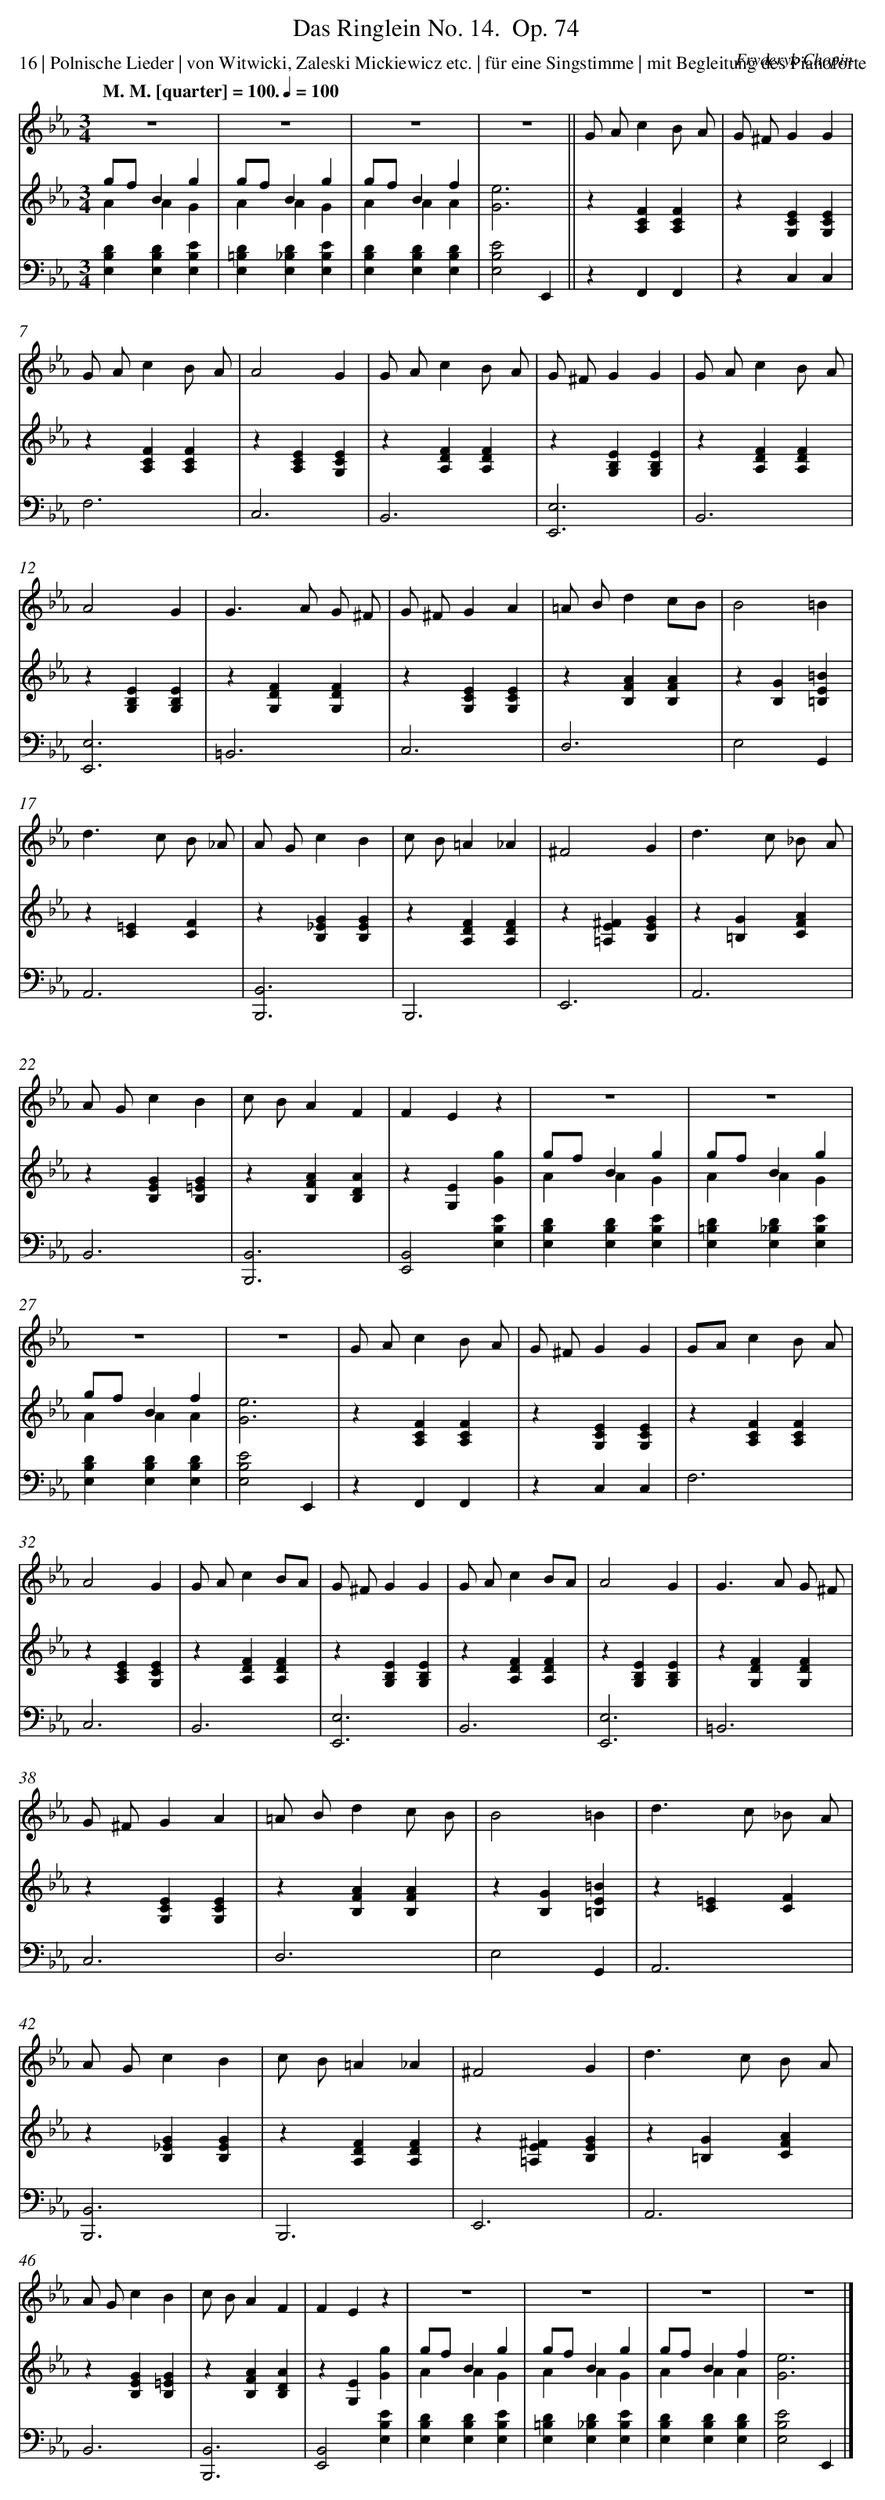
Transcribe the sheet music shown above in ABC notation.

X:1
T: Das Ringlein No. 14.	 Op. 74
C: Fryderyk Chopin
L: 1/4
M: 3/4
P: 16 | Polnische Lieder | von Witwicki, Zaleski Mickiewicz etc. | für eine Singstimme | mit Begleitung des Pianoforte
Q: "M. M. [quarter] = 100." 1/4=100
V: 1 clef=treble
V: 2 clef=treble
V: 3 clef=bass
K: Eb
[V:1] z3 |
[V:2] g/f/Bg & AAG |
[V:3] [DB,E,][DB,E,][EB,E,] |
[V:1] z3 |
[V:2] g/f/Bg & AAG |
[V:3] [D=B,E,][D_B,E,][EB,E,] |
[V:1] z3 |
[V:2] g/f/Bf & AAA |
[V:3] [DB,E,][DB,E,][DB,E,] |
[V:1] z3 ||
[V:2] [e3G3] ||
[V:3] [E2B,2E,2]E,, ||
[V:1] G/ A/cB/ A/ |
[V:2] z[FCA,][FCA,] |
[V:3] zF,,F,, |
[V:1] G/ ^F/GG |
[V:2] z[ECG,][ECG,] |
[V:3] zC,C, |
[V:1] G/ A/cB/ A/ |
[V:2] z[FCA,][FCA,] |
[V:3] F,3 |
[V:1] A2G |
[V:2] z[ECA,][ECG,] |
[V:3] C,3 |
[V:1] G/ A/cB/ A/ |
[V:2] z[FDA,][FDA,] |
[V:3] B,,3 |
[V:1] G/ ^F/GG |
[V:2] z[EB,G,][EB,G,] |
[V:3] [E,3E,,3] |
[V:1] G/ A/cB/ A/ |
[V:2] z[FDA,][FDA,] |
[V:3] B,,3 |
[V:1] A2G |
[V:2] z[EB,G,][EB,G,] |
[V:3] [E,3E,,3] |
[V:1] G>A G/ ^F/ |
[V:2] z[FDG,][FDG,] |
[V:3] =B,,3 |
[V:1] G/ ^F/GA |
[V:2] z[ECG,][ECG,] |
[V:3] C,3 |
[V:1] =A/ B/dc/B/ |
[V:2] z[AFB,][AFB,] |
[V:3] D,3 |
[V:1] B2=B |
[V:2] z[GB,][=BE=B,] |
[V:3] E,2G,, |
[V:1] d>c B/ _A/ |
[V:2] z[=EC][FC] |
[V:3] A,,3 |
[V:1] A/ G/cB |
[V:2] z[G_EB,][GEB,] |
[V:3] [B,,3B,,,3] |
[V:1] c/ B/=A_A |
[V:2] z[FDA,][FDA,] |
[V:3] B,,,3 |
[V:1] ^F2G |
[V:2] z[^FE=A,][GEB,] |
[V:3] E,,3 |
[V:1] d>c _B/ A/ |
[V:2] z[G=B,][AFC] |
[V:3] A,,3 |
[V:1] A/ G/cB |
[V:2] z[GEB,][G=EB,] |
[V:3] B,,3 |
[V:1] c/ B/AF |
[V:2] z[AFB,][ADB,] |
[V:3] [B,,3B,,,3] |
[V:1] FEz |
[V:2] z[EG,][gG] |
[V:3] [B,,2E,,2][EB,E,] |
[V:1] z3 |
[V:2] g/f/Bg & AAG |
[V:3] [DB,E,][DB,E,][EB,E,] |
[V:1] z3 |
[V:2] g/f/Bg & AAG |
[V:3] [D=B,E,][D_B,E,][EB,E,] |
[V:1] z3 |
[V:2] g/f/Bf & AAA |
[V:3] [DB,E,][DB,E,][DB,E,] |
[V:1] z3 |
[V:2] [e3G3] |
[V:3] [E2B,2E,2]E,, |
[V:1] G/ A/cB/ A/ |
[V:2] z[FCA,][FCA,] |
[V:3] zF,,F,, |
[V:1] G/ ^F/GG |
[V:2] z[ECG,][ECG,] |
[V:3] zC,C, |
[V:1] G/A/cB/ A/ |
[V:2] z[FCA,][FCA,] |
[V:3] F,3 |
[V:1] A2G |
[V:2] z[ECA,][ECG,] |
[V:3] C,3 |
[V:1] G/ A/cB/A/ |
[V:2] z[FDA,][FDA,] |
[V:3] B,,3 |
[V:1] G/ ^F/GG |
[V:2] z[EB,G,][EB,G,] |
[V:3] [E,3E,,3] |
[V:1] G/ A/cB/A/ |
[V:2] z[FDA,][FDA,] |
[V:3] B,,3 |
[V:1] A2G |
[V:2] z[EB,G,][EB,G,] |
[V:3] [E,3E,,3] |
[V:1] G>A G/ ^F/ |
[V:2] z[FDG,][FDG,] |
[V:3] =B,,3 |
[V:1] G/ ^F/GA |
[V:2] z[ECG,][ECG,] |
[V:3] C,3 |
[V:1] =A/ B/dc/ B/ |
[V:2] z[AFB,][AFB,] |
[V:3] D,3 |
[V:1] B2=B |
[V:2] z[GB,][=BE=B,] |
[V:3] E,2G,, |
[V:1] d>c _B/ A/ |
[V:2] z[=EC][FC] |
[V:3] A,,3 |
[V:1] A/ G/cB |
[V:2] z[G_EB,][GEB,] |
[V:3] [B,,3B,,,3] |
[V:1] c/ B/=A_A |
[V:2] z[FDA,][FDA,] |
[V:3] B,,,3 |
[V:1] ^F2G |
[V:2] z[^FE=A,][GEB,] |
[V:3] E,,3 |
[V:1] d>c B/ A/ |
[V:2] z[G=B,][AFC] |
[V:3] A,,3 |
[V:1] A/ G/cB |
[V:2] z[GEB,][G=EB,] |
[V:3] B,,3 |
[V:1] c/ B/AF |
[V:2] z[AFB,][ADB,] |
[V:3] [B,,3B,,,3] |
[V:1] FEz |
[V:2] z[EG,][gG] |
[V:3] [B,,2E,,2][EB,E,] |
[V:1] z3 |
[V:2] g/f/Bg & AAG |
[V:3] [DB,E,][DB,E,][EB,E,] |
[V:1] z3 |
[V:2] g/f/Bg & AAG |
[V:3] [D=B,E,][D_B,E,][EB,E,] |
[V:1] z3 |
[V:2] g/f/Bf & AAA |
[V:3] [DB,E,][DB,E,][DB,E,] |
[V:1] z3 |]
[V:2] [e3G3] |]
[V:3] [E2B,2E,2]E,, |]
